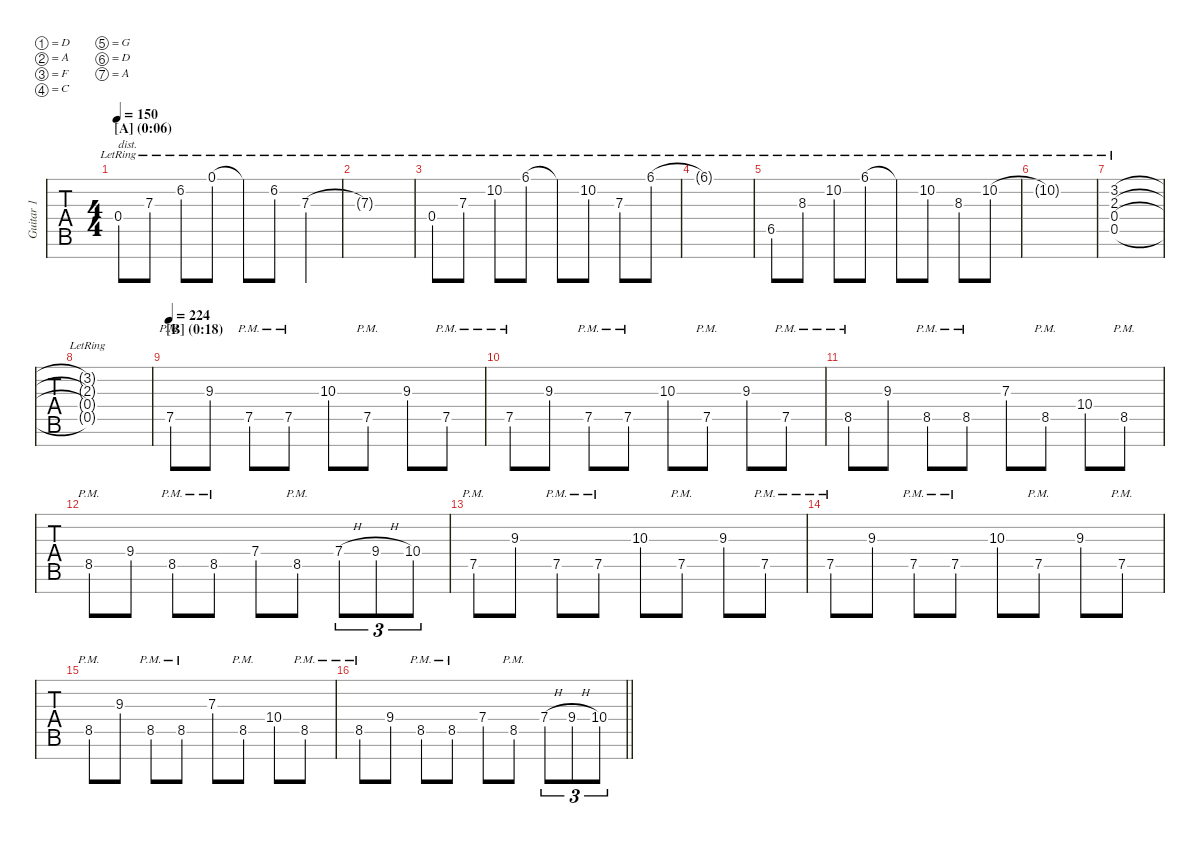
\defaultSystemsLayout 2
\hideDynamics
\bracketExtendMode nobrackets
\multiTrackTrackNamePolicy allsystems
\firstSystemTrackNameMode fullname
\otherSystemsTrackNameMode fullname
\otherSystemsTrackNameOrientation horizontal
\track ("Guitar 1" "Gtr. 1") {instrument distortionguitar}
\staff {tabs}
\tuning (D4 A3 F3 C3 G2 D2 A1)
\ts (4 4)
\beaming (8 2 2 2 2)
\section ("" "[A] (0:06)")
\scale
0.99709
\tempo 150
\accidentals auto
\clef g2
\ottava regular
\simile none
\ks aminor
0.4{lr}.8{txt "dist." dy f instrument distortionguitar} 7.3{lr}.8 6.2{lr}.8 0.1{lr}.8 0.1{lr t}.8 6.2{lr}.8 7.3{lr}.4 |
\scale
1.00366 7.3{lr t}.1 |
\scale
1.00097 0.4{lr}.8 7.3{lr}.8 10.2{lr}.8 6.1{lr acc b}.8 6.1{lr t acc b}.8 10.2{lr}.8 7.3{lr}.8 6.1{lr acc b}.8 |
\scale
0.998279 6.1{lr t acc b}.1 |
\scale
0.998856 6.5{lr acc b}.8 8.3{lr acc b}.8 10.2{lr}.8 6.1{lr acc b}.8 6.1{lr t acc b}.8 10.2{lr}.8 8.3{lr acc b}.8 10.2{lr}.8 |
\scale
1.00155 10.2{lr t}.1 |
\scale
1.00155 (3.2{lr} 2.3{lr} 0.4{lr} 0.5{lr}).1 |
\scale
0.998049 (3.2{lr t} 2.3{lr t} 0.4{lr t} 0.5{lr t}).1 |
\section ("" "[B] (0:18)")
\scale
0.997308
\tempo 224
7.5{pm}.8 9.3.8 7.5{pm}.8 7.5{pm}.8 10.3.8 7.5{pm}.8 9.3.8 7.5{pm}.8 |
\scale
1.00269 7.5{pm}.8 9.3.8 7.5{pm}.8 7.5{pm}.8 10.3.8 7.5{pm}.8 9.3.8 7.5{pm}.8 |
8.5{pm}.8 9.3.8 8.5{pm}.8 8.5{pm}.8 7.3.8 8.5{pm}.8 10.4.8 8.5{pm}.8 |
8.5{pm}.8 9.4.8 8.5{pm}.8 8.5{pm}.8 7.4.8 8.5{pm}.8 7.4{h}.8{tu (3 2)} 9.4{h}.8{tu (3 2)} 10.4.8{tu (3 2)} |
\scale
0.998856 7.5{pm}.8 9.3.8 7.5{pm}.8 7.5{pm}.8 10.3.8 7.5{pm}.8 9.3.8 7.5{pm}.8 |
\scale
1.00155 7.5{pm}.8 9.3.8 7.5{pm}.8 7.5{pm}.8 10.3.8 7.5{pm}.8 9.3.8 7.5{pm}.8 |
\scale
0.998856 8.5{pm}.8 9.3.8 8.5{pm}.8 8.5{pm}.8 7.3.8 8.5{pm}.8 10.4.8 8.5{pm}.8 |
\scale
1.00074
\barLineRight lightlight
8.5{pm}.8 9.4.8 8.5{pm}.8 8.5{pm}.8 7.4.8 8.5{pm}.8 7.4{h}.8{tu (3 2)} 9.4{h}.8{tu (3 2)} 10.4.8{tu (3 2)}
